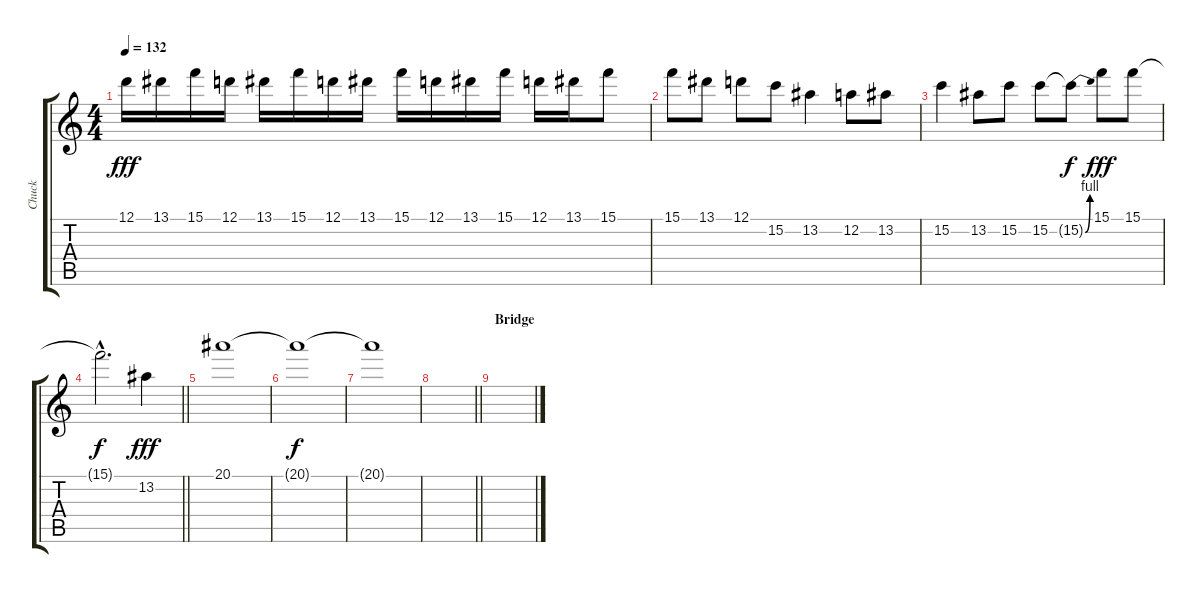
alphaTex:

\track ("Chuck" "Chuck") {instrument distortionguitar}
\staff {score tabs}
\tuning (D4 A3 F3 C3 G2 D2) {hide}
\ts (4 4)
\tempo 132
\clef g2
\ks c
12.1.16{dy fff} 13.1.16 15.1.16 12.1.16 13.1.16 15.1.16 12.1.16 13.1.16 15.1.16 12.1.16 13.1.16 15.1.16 12.1.16 13.1.16 15.1.8 |
15.1.8 13.1.8 12.1.8 15.2.8 13.2.4 12.2.8 13.2.8 |
15.2.4 13.2.8 15.2.8 15.2.8 15.2{be (bend 0 0 60 4) t}.8{dy f} 15.1.8{dy fff} 15.1.8 |
\barLineRight lightlight
15.1{hac t}.2{d dy f} 13.2.4{dy fff} |
20.1.1 |
20.1{t}.1{dy f} |
20.1{t}.1 |
\barLineRight lightlight
|
\section ("" "Bridge")
